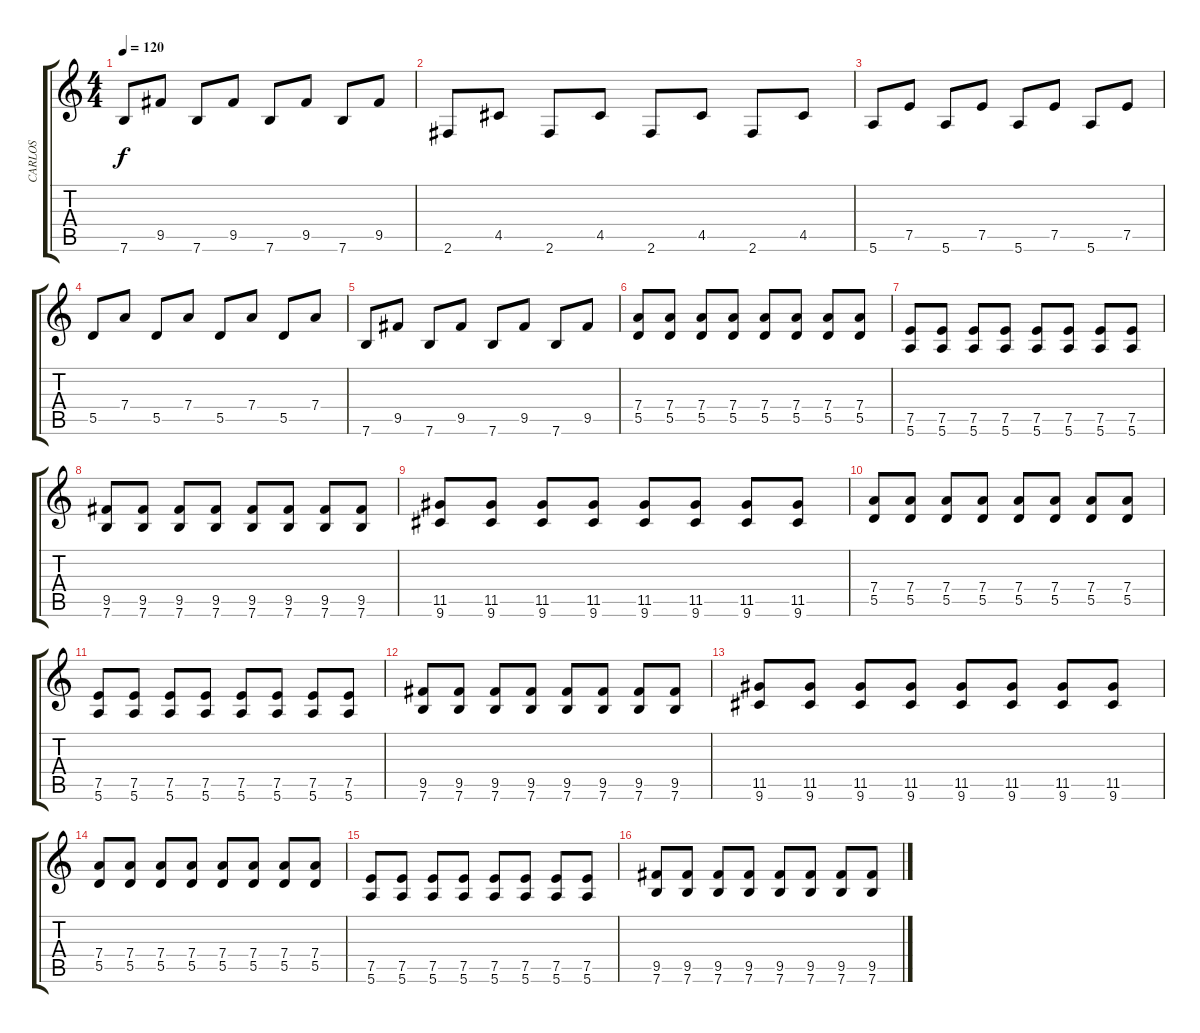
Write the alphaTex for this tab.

\track ("CARLOS" "CARLOS") {instrument acousticguitarnylon}
\staff {score tabs}
\tuning (E4 B3 G3 D3 A2 E2) {hide}
\ts (4 4)
\tempo 120
\clef g2
\ks c
7.6.8{dy f} 9.5.8 7.6.8 9.5.8 7.6.8 9.5.8 7.6.8 9.5.8 |
2.6.8 4.5.8 2.6.8 4.5.8 2.6.8 4.5.8 2.6.8 4.5.8 |
5.6.8 7.5.8 5.6.8 7.5.8 5.6.8 7.5.8 5.6.8 7.5.8 |
5.5.8 7.4.8 5.5.8 7.4.8 5.5.8 7.4.8 5.5.8 7.4.8 |
7.6.8 9.5.8 7.6.8 9.5.8 7.6.8 9.5.8 7.6.8 9.5.8 |
(7.4 5.5).8 (7.4 5.5).8 (7.4 5.5).8 (7.4 5.5).8 (7.4 5.5).8 (7.4 5.5).8 (7.4 5.5).8 (7.4 5.5).8 |
(7.5 5.6).8 (7.5 5.6).8 (7.5 5.6).8 (7.5 5.6).8 (7.5 5.6).8 (7.5 5.6).8 (7.5 5.6).8 (7.5 5.6).8 |
(9.5 7.6).8 (9.5 7.6).8 (9.5 7.6).8 (9.5 7.6).8 (9.5 7.6).8 (9.5 7.6).8 (9.5 7.6).8 (9.5 7.6).8 |
(11.5 9.6).8 (11.5 9.6).8 (11.5 9.6).8 (11.5 9.6).8 (11.5 9.6).8 (11.5 9.6).8 (11.5 9.6).8 (11.5 9.6).8 |
(7.4 5.5).8 (7.4 5.5).8 (7.4 5.5).8 (7.4 5.5).8 (7.4 5.5).8 (7.4 5.5).8 (7.4 5.5).8 (7.4 5.5).8 |
(7.5 5.6).8 (7.5 5.6).8 (7.5 5.6).8 (7.5 5.6).8 (7.5 5.6).8 (7.5 5.6).8 (7.5 5.6).8 (7.5 5.6).8 |
(9.5 7.6).8 (9.5 7.6).8 (9.5 7.6).8 (9.5 7.6).8 (9.5 7.6).8 (9.5 7.6).8 (9.5 7.6).8 (9.5 7.6).8 |
(11.5 9.6).8 (11.5 9.6).8 (11.5 9.6).8 (11.5 9.6).8 (11.5 9.6).8 (11.5 9.6).8 (11.5 9.6).8 (11.5 9.6).8 |
(7.4 5.5).8 (7.4 5.5).8 (7.4 5.5).8 (7.4 5.5).8 (7.4 5.5).8 (7.4 5.5).8 (7.4 5.5).8 (7.4 5.5).8 |
(7.5 5.6).8 (7.5 5.6).8 (7.5 5.6).8 (7.5 5.6).8 (7.5 5.6).8 (7.5 5.6).8 (7.5 5.6).8 (7.5 5.6).8 |
(9.5 7.6).8 (9.5 7.6).8 (9.5 7.6).8 (9.5 7.6).8 (9.5 7.6).8 (9.5 7.6).8 (9.5 7.6).8 (9.5 7.6).8
